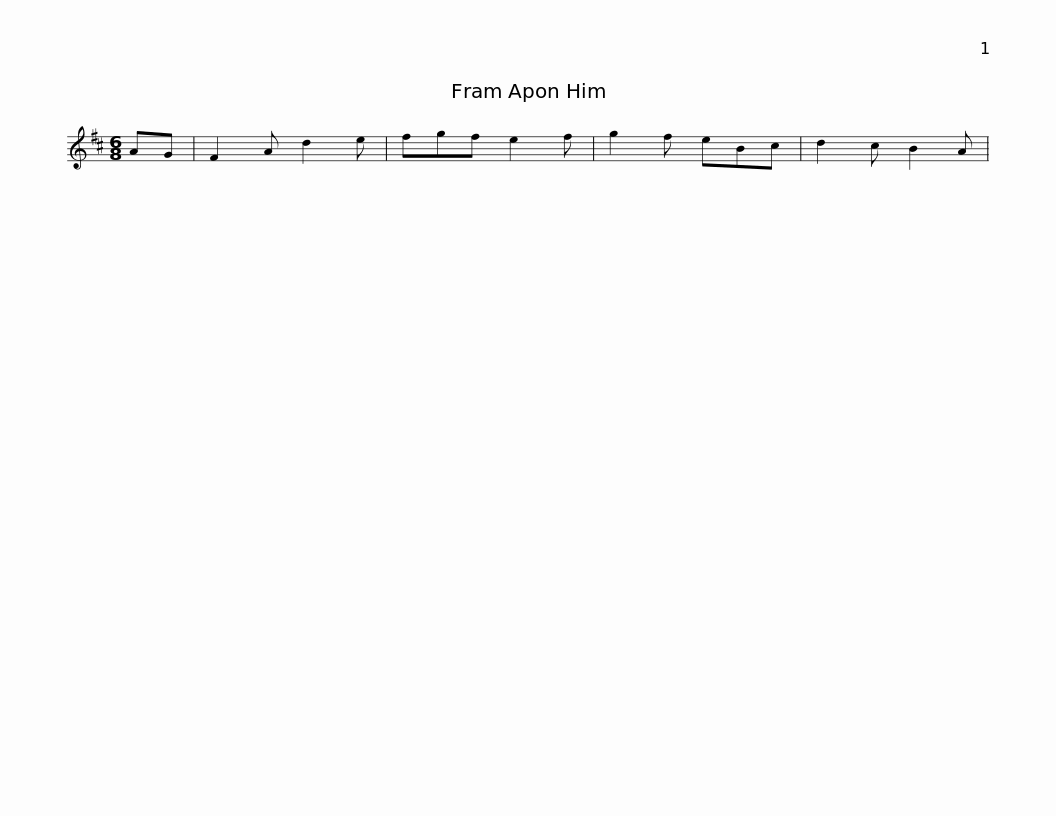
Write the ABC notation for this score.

X:1
L:1/8
M:6/8
I:linebreak $
K:D
V:1 treble
V:1
 AG | F2 A d2 e | fgf e2 f | g2 f eBc | d2 c B2 A | %5
